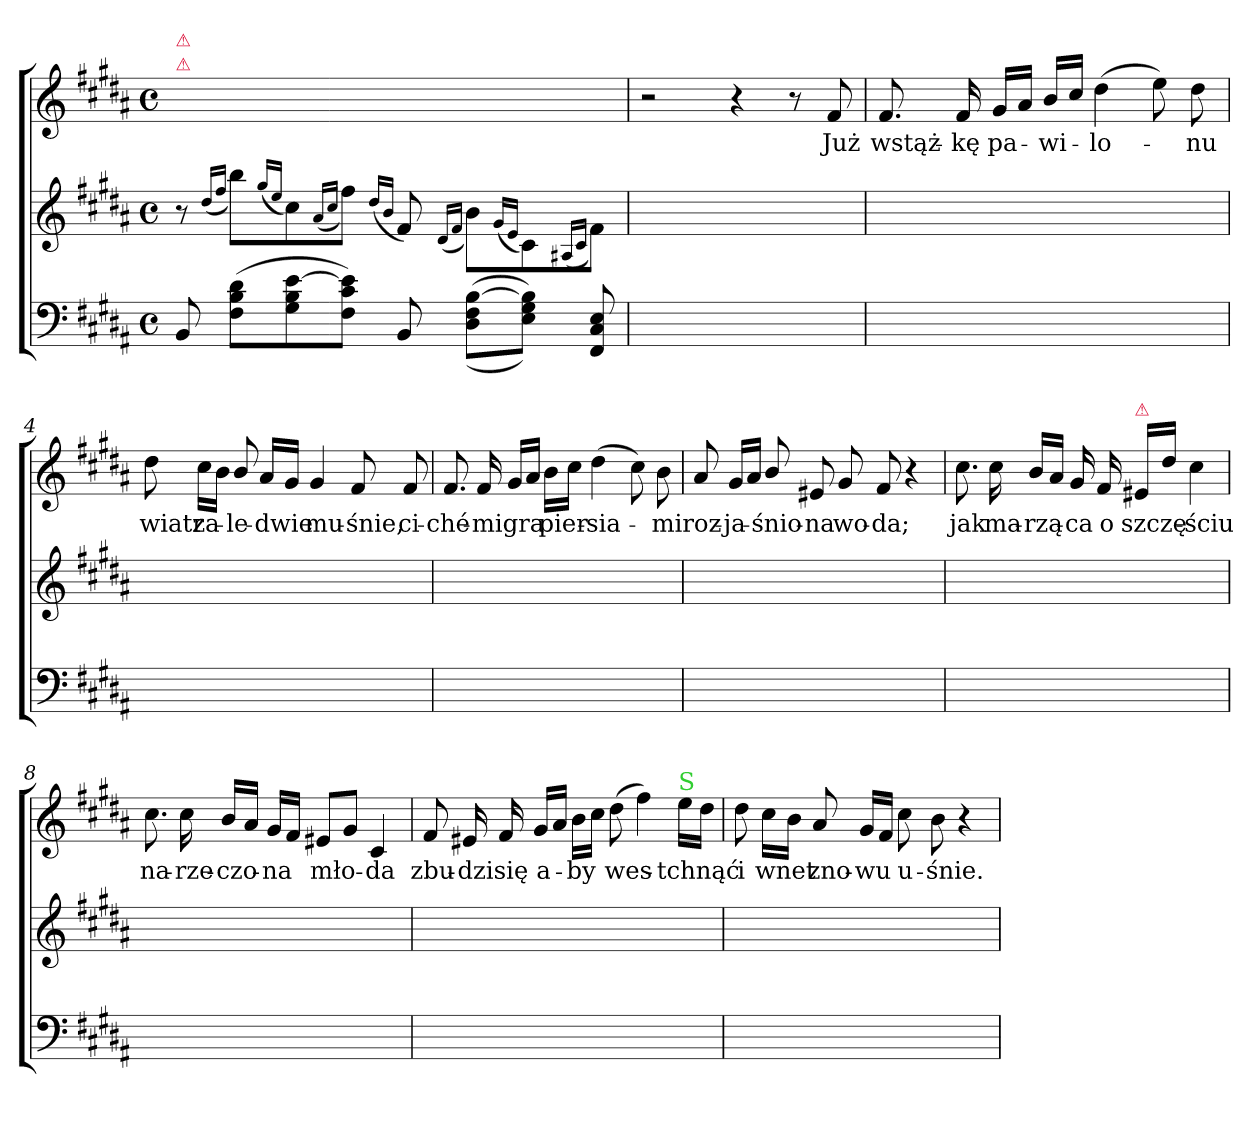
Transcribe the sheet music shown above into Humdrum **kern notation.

**kern	**kern	**kern	**text
*part3	*part2	*part1	*part1
*staff3	*staff2	*staff1	*staff1
*clefF4	*clefG2	*clefG2	*
*k[f#c#g#d#a#]	*k[f#c#g#d#a#]	*k[f#c#g#d#a#]	*
*M4/4	*M4/4	*M4/4	*
*met(c)	*met(c)	*met(c)	*
=1	=1	=1	=1
!	!	!LO:TX:a:color=crimson:t=⚠	!
!	!	!LO:TX:a:color=crimson:t=⚠	!
8BB/	8r	1ryy	.
.	(>16qqdd#/LL	.	.
.	16qqff#/JJ	.	.
(8F#\ 8B\ 8d#\L	8bb\L)	.	.
.	(16qqgg#/LL	.	.
.	16qqee/JJ	.	.
8G#\ 8B\ [8e\	8cc#\)	.	.
.	(>16qqa#/LL	.	.
.	16qqcc#/JJ	.	.
8F#\ 8c#\ 8e]\J)	8ff#\J)	.	.
.	(16qqdd#/LL	.	.
.	16qqb/JJ	.	.
8BB/	8f#/)	.	.
.	(>16qqd#/LL	.	.
.	16qqf#/JJ	.	.
(>(>8D#\ 8F#\ [8B\L	8b\L)	.	.
.	(16qqg#/LL	.	.
.	16qqe/JJ	.	.
8E\ 8G#\ 8B]\J))	8c#\)	.	.
.	(16qqA#X/LL	.	.
.	16qqc#/JJ	.	.
8FF#/ 8C#/ 8E/	8f#\J)	.	.
=2	=2	=2	=2
1ryy	1ryy	2r	.
.	.	4r	.
.	.	8r	.
.	.	8f#/	Już
=3	=3	=3	=3
1ryy	1ryy	8.f#/	wstąż-
.	.	16f#/	-kę
.	.	16g#/LL	pa-
.	.	16a#/JJ	.
.	.	16b/LL	-wi-
.	.	16cc#/JJ	.
.	.	(4dd#\	-lo-
.	.	8ee\)	.
.	.	8dd#\	-nu
=4	=4	=4	=4
1ryy	1ryy	8dd#\	wiatr
.	.	16cc#\LL	za-
.	.	16b\JJ	.
.	.	8b/	-le-
.	.	16a#/LL	-dwie
.	.	16g#/JJ	.
.	.	4g#/	mu-
.	.	8f#/	-śnie,
.	.	8f#/	ci-
=5	=5	=5	=5
1ryy	1ryy	8.f#/	-ché-
.	.	16f#/	-mi
.	.	16g#/LL	gra
.	.	16a#/JJ	.
.	.	16b\LL	pier-
.	.	16cc#\JJ	.
.	.	(4dd#\	-sia-
.	.	8cc#\)	.
.	.	8b\	-mi
=6	=6	=6	=6
1ryy	1ryy	8a#/	roz-
.	.	16g#/LL	-ja-
.	.	16a#/JJ	.
.	.	8b/	-śnio-
.	.	8e#X/	-na
.	.	8g#/	wo-
.	.	8f#/	-da;
.	.	4r	.
=7	=7	=7	=7
1ryy	1ryy	8.cc#\	jak
.	.	16cc#\	ma-
.	.	16b/LL	-rzą-
.	.	16a#/JJ	.
.	.	16g#/	-ca
.	.	16f#/	o
!	!	!LO:TX:a:color=crimson:t=⚠	!
!	!	!LO:N:vis=16	!
.	.	8e#X/LL	szczę-
!	!	!LO:N:vis=16	!
.	.	8dd#\JJ	.
.	.	4cc#\	-ściu
=8	=8	=8	=8
1ryy	1ryy	8.cc#\	na-
.	.	16cc#\	-rze-
.	.	16b/LL	-czo-
.	.	16a#/JJ	.
.	.	16g#/LL	-na
.	.	16f#/JJ	.
.	.	8e#X/L	mło-
.	.	8g#/J	.
.	.	4c#/	-da
=9	=9	=9	=9
1ryy	1ryy	8f#/	zbu-
.	.	16e#X/	-dzi
.	.	16f#/	się
.	.	16g#/LL	a-
.	.	16a#/JJ	.
.	.	16b\LL	-by
.	.	16cc#\JJ	.
.	.	(8dd#\	wes-
.	.	4ff#\)	.
!	!	!LO:TX:a:color=limegreen:t=S	!
.	.	16ee\LL	-tchnąć
.	.	16dd#\JJ	.
=10	=10	=10	=10
1ryy	1ryy	8dd#\	i
.	.	16cc#\LL	wnet
.	.	16b\JJ	.
.	.	8a#/	zno-
.	.	16g#/LL	-wu
.	.	16f#/JJ	.
.	.	8cc#\	u-
.	.	8b\	-śnie.
.	.	4r	.
=	=	=	=
*-	*-	*-	*-
